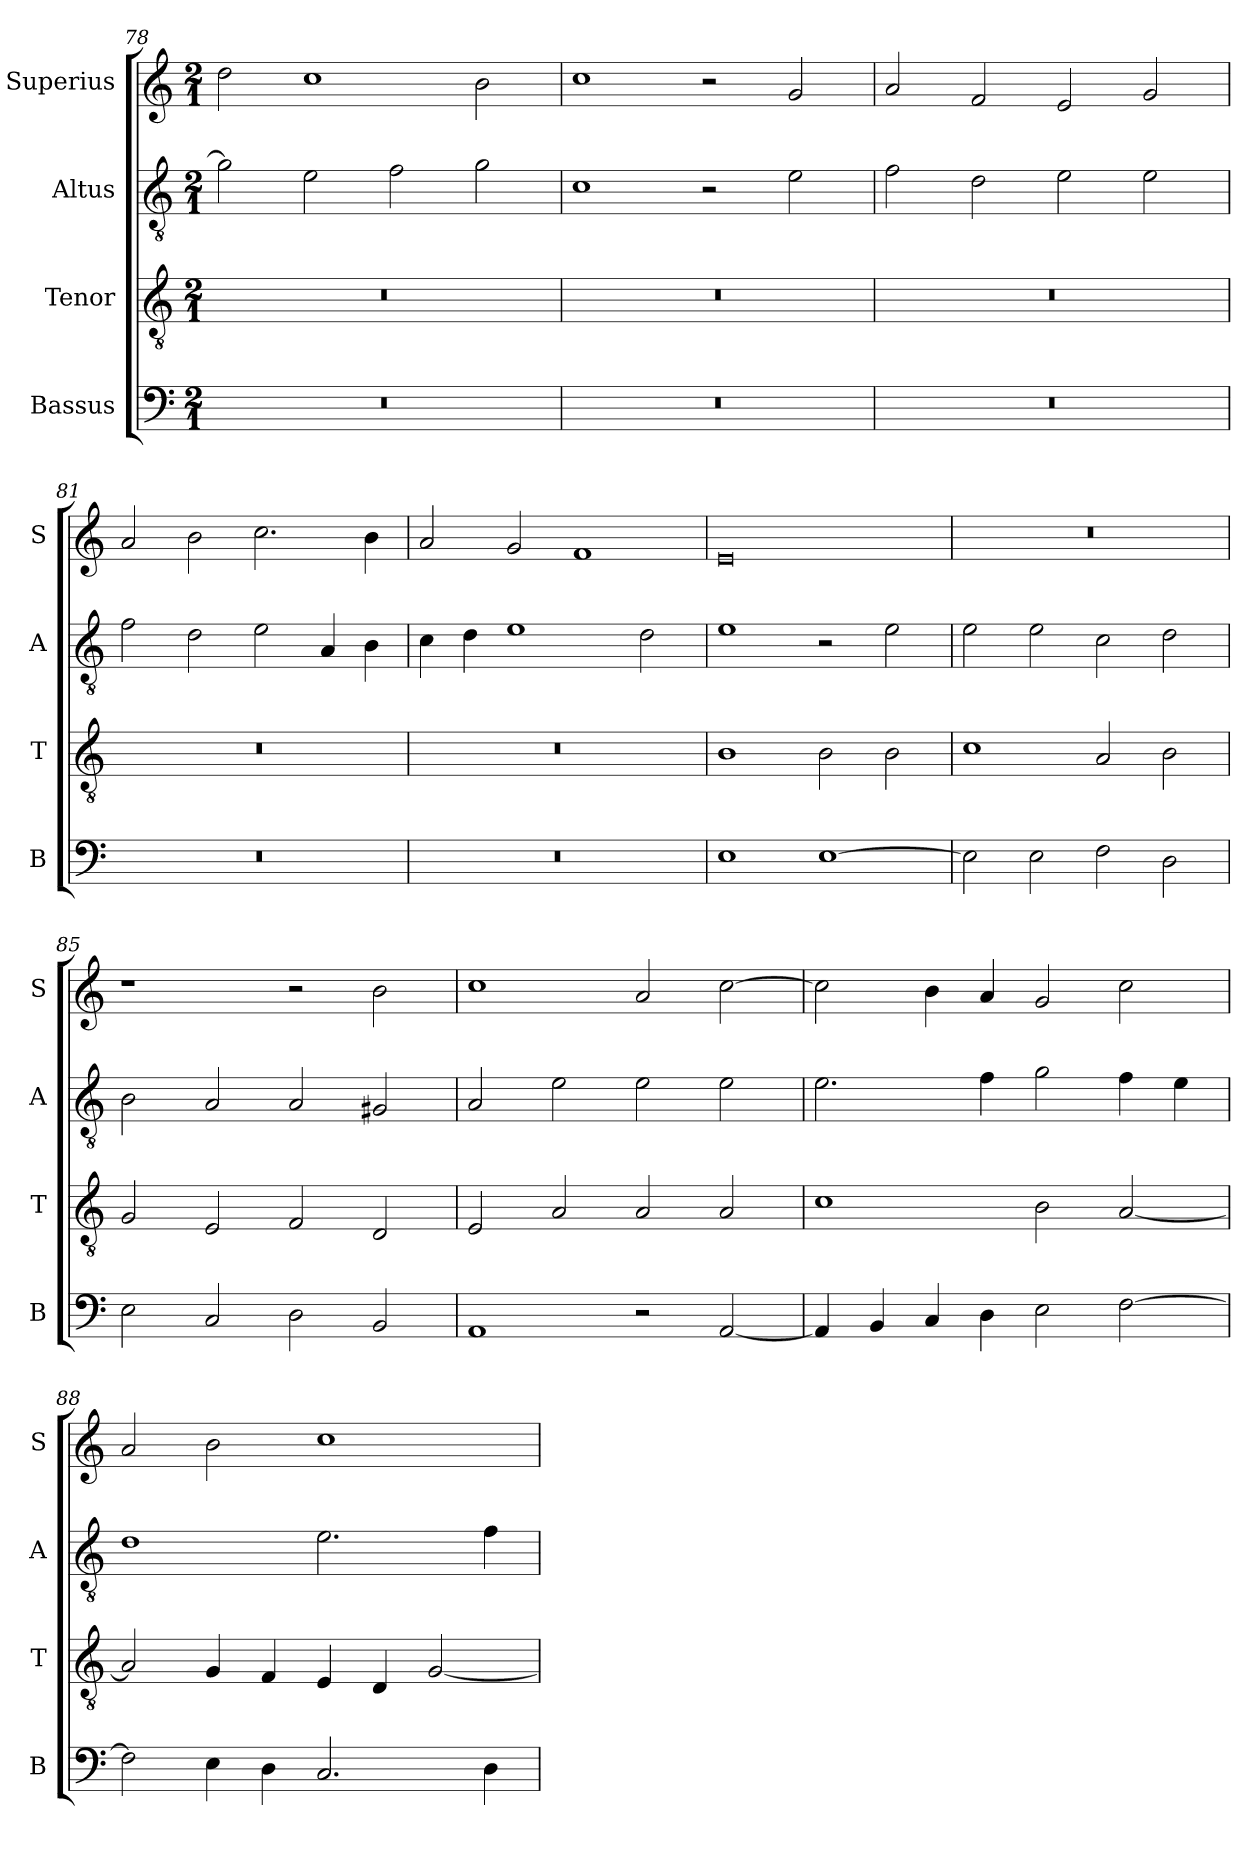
**kern	**kern	**kern	**kern
*part4	*part3	*part2	*part1
*staff4	*staff3	*staff2	*staff1
*I"Bassus	*I"Tenor	*I"Altus	*I"Superius
*I'B	*I'T	*I'A	*I'S
*clefF4	*clefGv2	*clefGv2	*clefG2
*k[]	*k[]	*k[]	*k[]
*M2/1	*M2/1	*M2/1	*M2/1
=78	=78	=78	=78
0r	0r	2g\]	2dd\
.	.	2e\	1cc
.	.	2f\	.
.	.	2g\	2b\
=79	=79	=79	=79
0r	0r	1c	1cc
.	.	2r	2r
.	.	2e\	2g/
=80	=80	=80	=80
0r	0r	2f\	2a/
.	.	2d\	2f/
.	.	2e\	2e/
.	.	2e\	2g/
=81	=81	=81	=81
0r	0r	2f\	2a/
.	.	2d\	2b\
.	.	2e\	2.cc\
.	.	4A/	.
.	.	4B\	4b\
=82	=82	=82	=82
0r	0r	4c\	2a/
.	.	4d\	.
.	.	1e	2g/
.	.	.	1f
.	.	2d\	.
=83	=83	=83	=83
1E	1B	1e	0e
[1E	2B\	2r	.
.	2B\	2e\	.
=84	=84	=84	=84
2E\]	1c	2e\	0r
2E\	.	2e\	.
2F\	2A/	2c\	.
2D\	2B\	2d\	.
=85	=85	=85	=85
2E\	2G/	2B\	1r
2C/	2E/	2A/	.
2D\	2F/	2A/	2r
2BB/	2D/	2G#X/	2b\
=86	=86	=86	=86
1AA	2E/	2A/	1cc
.	2A/	2e\	.
2r	2A/	2e\	2a/
[2AA/	2A/	2e\	[2cc\
=87	=87	=87	=87
4AA/]	1c	2.e\	2cc\]
4BB/	.	.	.
4C/	.	.	4b\
4D\	.	4f\	4a/
2E\	2B\	2g\	2g/
[2F\	[2A/	4f\	2cc\
.	.	4e\	.
=88	=88	=88	=88
2F\]	2A/]	1d	2a/
4E\	4G/	.	2b\
4D\	4F/	.	.
2.C/	4E/	2.e\	1cc
.	4D/	.	.
.	[2G/	.	.
4D\	.	4f\	.
=	=	=	=
*-	*-	*-	*-
